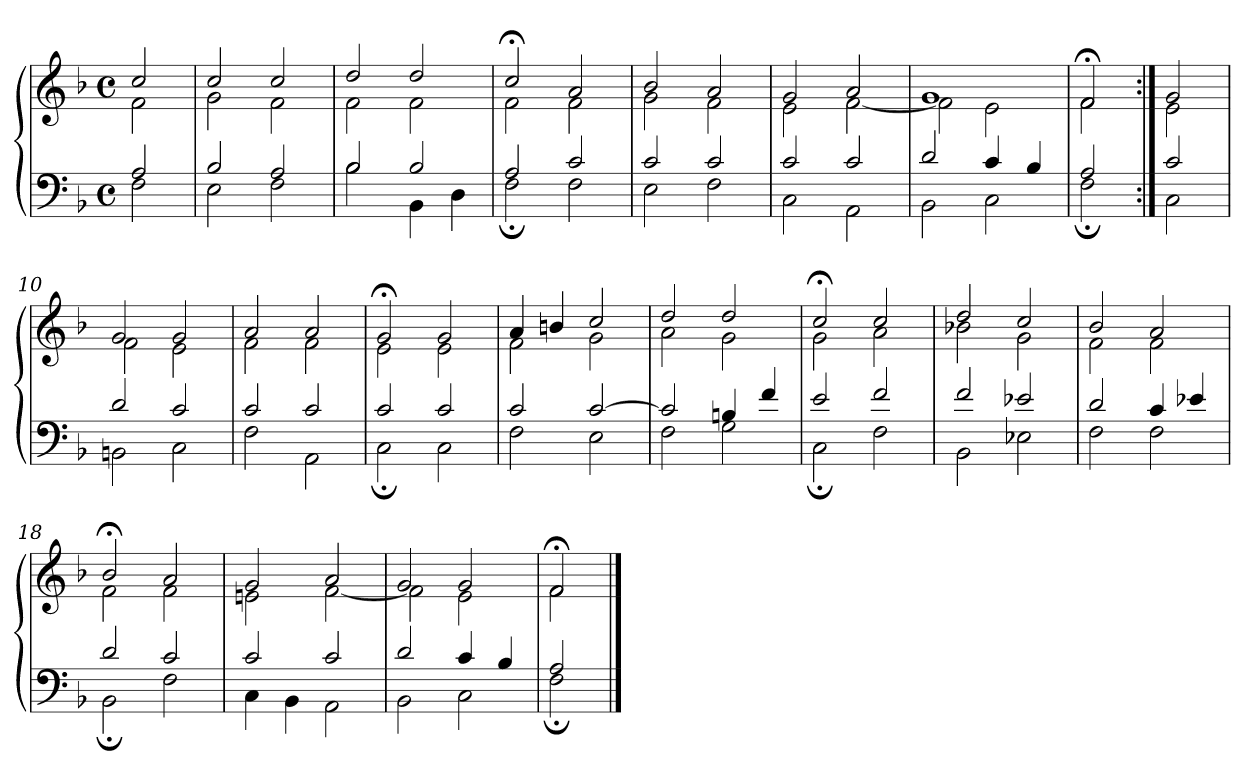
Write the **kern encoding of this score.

**kern	**kern
*part1	*part1
*staff2	*staff1
*clefF4	*clefG2
*k[b-]	*k[b-]
*M4/4	*M4/4
*met(c)	*met(c)
=1	=1
*^	*^
2A	2F	2cc	2f
=2	=2	=2	=2
2B-	2E	2cc	2g
2A	2F	2cc	2f
=3	=3	=3	=3
2B-	2B-	2dd	2f
2B-	4BB-	2dd	2f
.	4D	.	.
=4	=4	=4	=4
2A	2F;	2cc;<	2f
2c	2F	2a	2f
=5	=5	=5	=5
2c	2E	2b-	2g
2c	2F	2a	2f
=6	=6	=6	=6
2c	2C	2g	2e
2c	2AA	2a	[2f
=7	=7	=7	=7
2d	2BB-	1g	2f]
4c	2C	.	2e
4B-	.	.	.
!!LO:LB:g=z	!!
=8	=8	=8	=8
2A	2F;	2f;<	2f
=9:|!	=9:|!	=9:|!	=9:|!
2c	2C	2g	2e
=10	=10	=10	=10
2d	2BBn	2g	2f
2c	2C	2g	2e
=11	=11	=11	=11
2c	2F	2a	2f
2c	2AA	2a	2f
=12	=12	=12	=12
2c	2C;	2g;<	2e
2c	2C	2g	2e
=13	=13	=13	=13
2c	2F	4a	2f
.	.	4bn	.
[2c	2E	2cc	2g
=14	=14	=14	=14
2c]	2F	2dd	2a
4Bn	2G	2dd	2g
4f	.	.	.
=15	=15	=15	=15
2e	2C;	2cc;<	2g
2f	2F	2cc	2a
!!LO:LB:g=z	!!
=16	=16	=16	=16
2f	2BB-	2dd	2b-X
2e-X	2E-X	2cc	2g
=17	=17	=17	=17
2d	2F	2b-	2f
4c	2F	2a	2f
4e-X	.	.	.
=18	=18	=18	=18
2d	2BB-;	2b-;<	2f
2c	2F	2a	2f
=19	=19	=19	=19
2c	4C	2g	2en
.	4BB-	.	.
2c	2AA	2a	[2f
=20	=20	=20	=20
2d	2BB-	2g	2f]
4c	2C	2g	2e
4B-	.	.	.
=21	=21	=21	=21
2A	2F;	2f;<	2f
*v	*v	*	*
*	*v	*v
==	==
*-	*-
